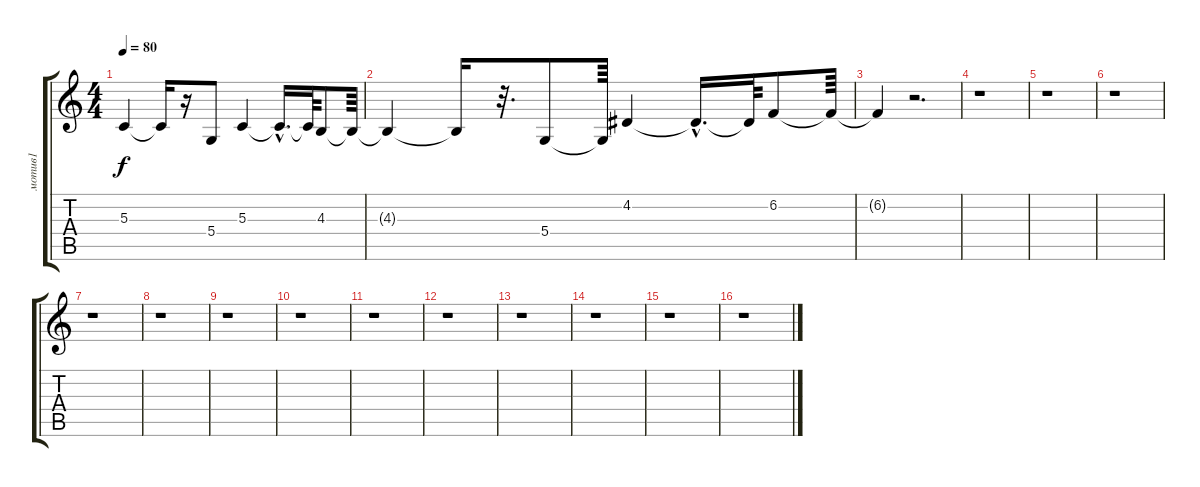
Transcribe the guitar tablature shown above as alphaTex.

\track ("мотив1" "мотив1") {instrument harpsichord}
\staff {score tabs}
\tuning (E4 B3 G3 D3 A2 E2) {hide}
\ts (4 4)
\tempo 80
\clef g2
\ks c
5.3{t}.4{dy f} 5.3{t}.16 r.16 5.4.8 5.3.4 5.3{hac t}.16{d} 5.3{t}.64 4.3.8 4.3{t}.64 |
4.3{t}.4 4.3{t}.16 r.32{d} 5.4.8 5.4{t}.64 4.2.4 4.2{hac t}.16{d} 4.2{t}.64 6.2.8 6.2{t}.64 |
6.2{t}.4 r.2{d} |
r.1 |
r.1 |
r.1 |
r.1 |
r.1 |
r.1 |
r.1 |
r.1 |
r.1 |
r.1 |
r.1 |
r.1 |
r.1
